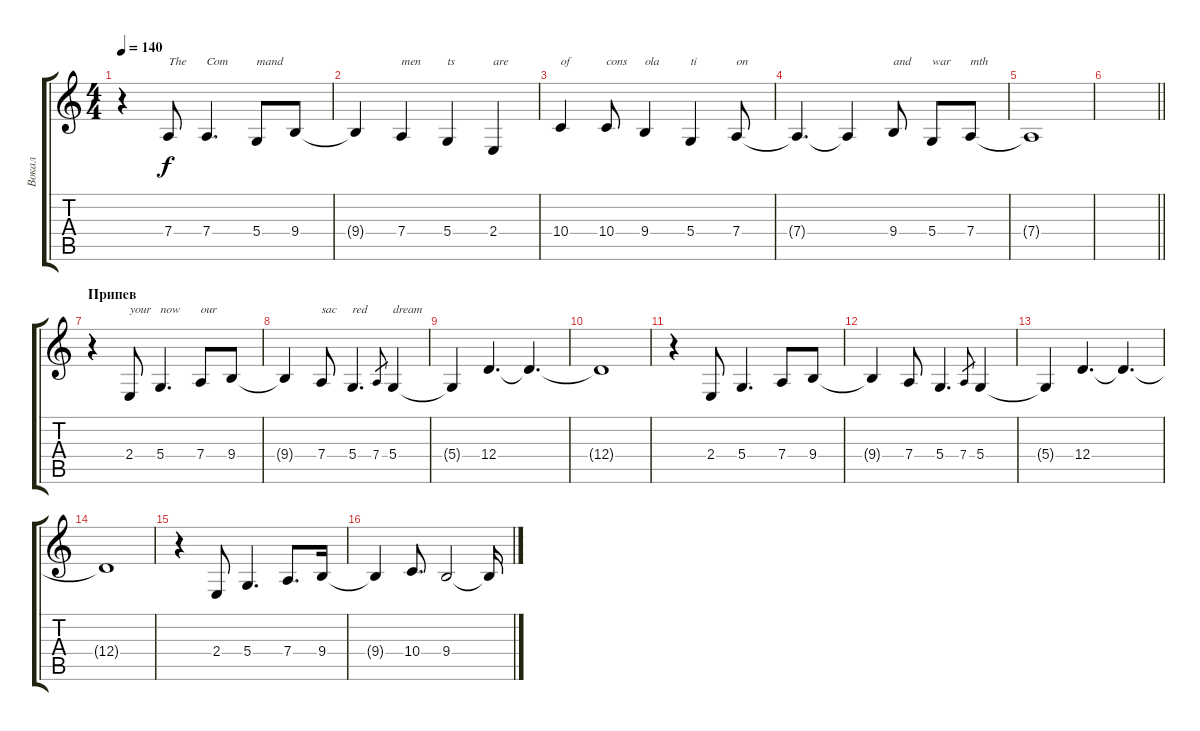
\track ("Вокал" "Вокал") {instrument choiraahs}
\staff {score tabs}
\tuning (E4 B3 G3 D3 A2 E2) {hide}
\ts (4 4)
\tempo 140
\clef g2
\ks c
r.4{dy f} 7.4.8{txt "The"} 7.4.4{d txt "Com"} 5.4.8{txt "mand"} 9.4.8 |
9.4{t}.4 7.4.4{txt "men"} 5.4.4{txt "ts"} 2.4.4{txt "are"} |
10.4.4{txt "of"} 10.4.8{txt "cons"} 9.4.4{txt "ola"} 5.4.4{txt "ti"} 7.4.8{txt "on"} |
7.4{t}.4{d} 7.4{t}.4 9.4.8{txt "and"} 5.4.8{txt "war"} 7.4.8{txt "mth"} |
7.4{t}.1 |
\barLineRight lightlight
|
\section ("" "Припев")
r.4 2.4.8{txt "your"} 5.4.4{d txt "now"} 7.4.8{txt "our"} 9.4.8 |
9.4{t}.4 7.4.8{txt "sac"} 5.4.4{d txt "red"} 7.4.8{gr} 5.4.4{txt "dream"} |
5.4{t}.4 12.4.4{d} 12.4{t}.4{d} |
12.4{t}.1 |
r.4 2.4.8 5.4.4{d} 7.4.8 9.4.8 |
9.4{t}.4 7.4.8 5.4.4{d} 7.4.8{gr} 5.4.4 |
5.4{t}.4 12.4.4{d} 12.4{t}.4{d} |
12.4{t}.1 |
r.4 2.4.8 5.4.4{d} 7.4.8{d} 9.4.16 |
9.4{t}.4 10.4.8{d} 9.4.2 9.4{t}.16
